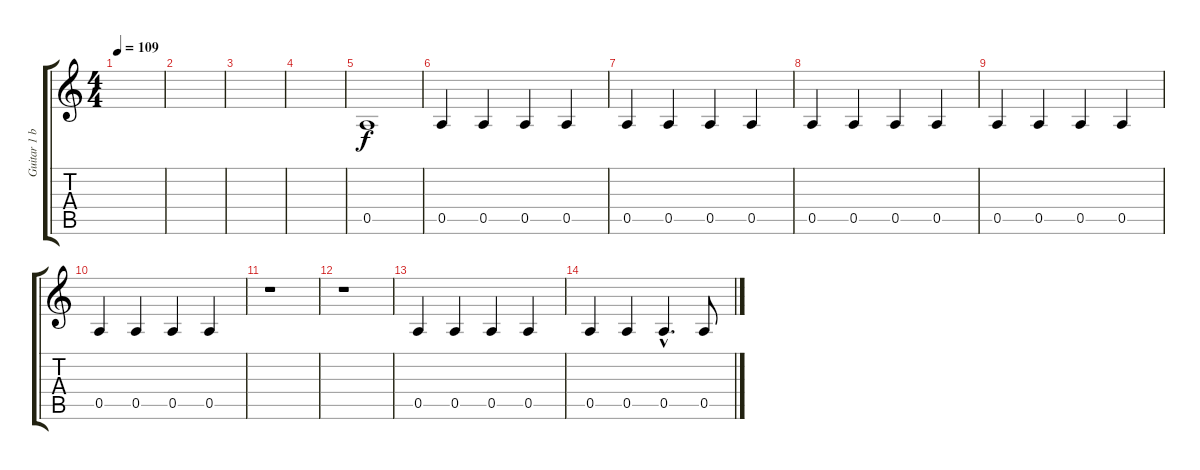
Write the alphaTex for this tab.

\track ("Guitar 1 bass" "Guitar 1 b") {instrument acousticguitarnylon}
\staff {score tabs}
\tuning (E4 B3 G3 D3 A2 E2) {hide}
\ts (4 4)
\tempo 109
\clef g2
\ks c
|
|
|
|
0.5.1 |
0.5.4 0.5.4 0.5.4 0.5.4 |
0.5.4 0.5.4 0.5.4 0.5.4 |
0.5.4 0.5.4 0.5.4 0.5.4 |
0.5.4 0.5.4 0.5.4 0.5.4 |
0.5.4 0.5.4 0.5.4 0.5.4 |
r.1 |
r.1 |
0.5.4 0.5.4 0.5.4 0.5.4 |
0.5.4 0.5.4 0.5{hac}.4{d} 0.5.8
